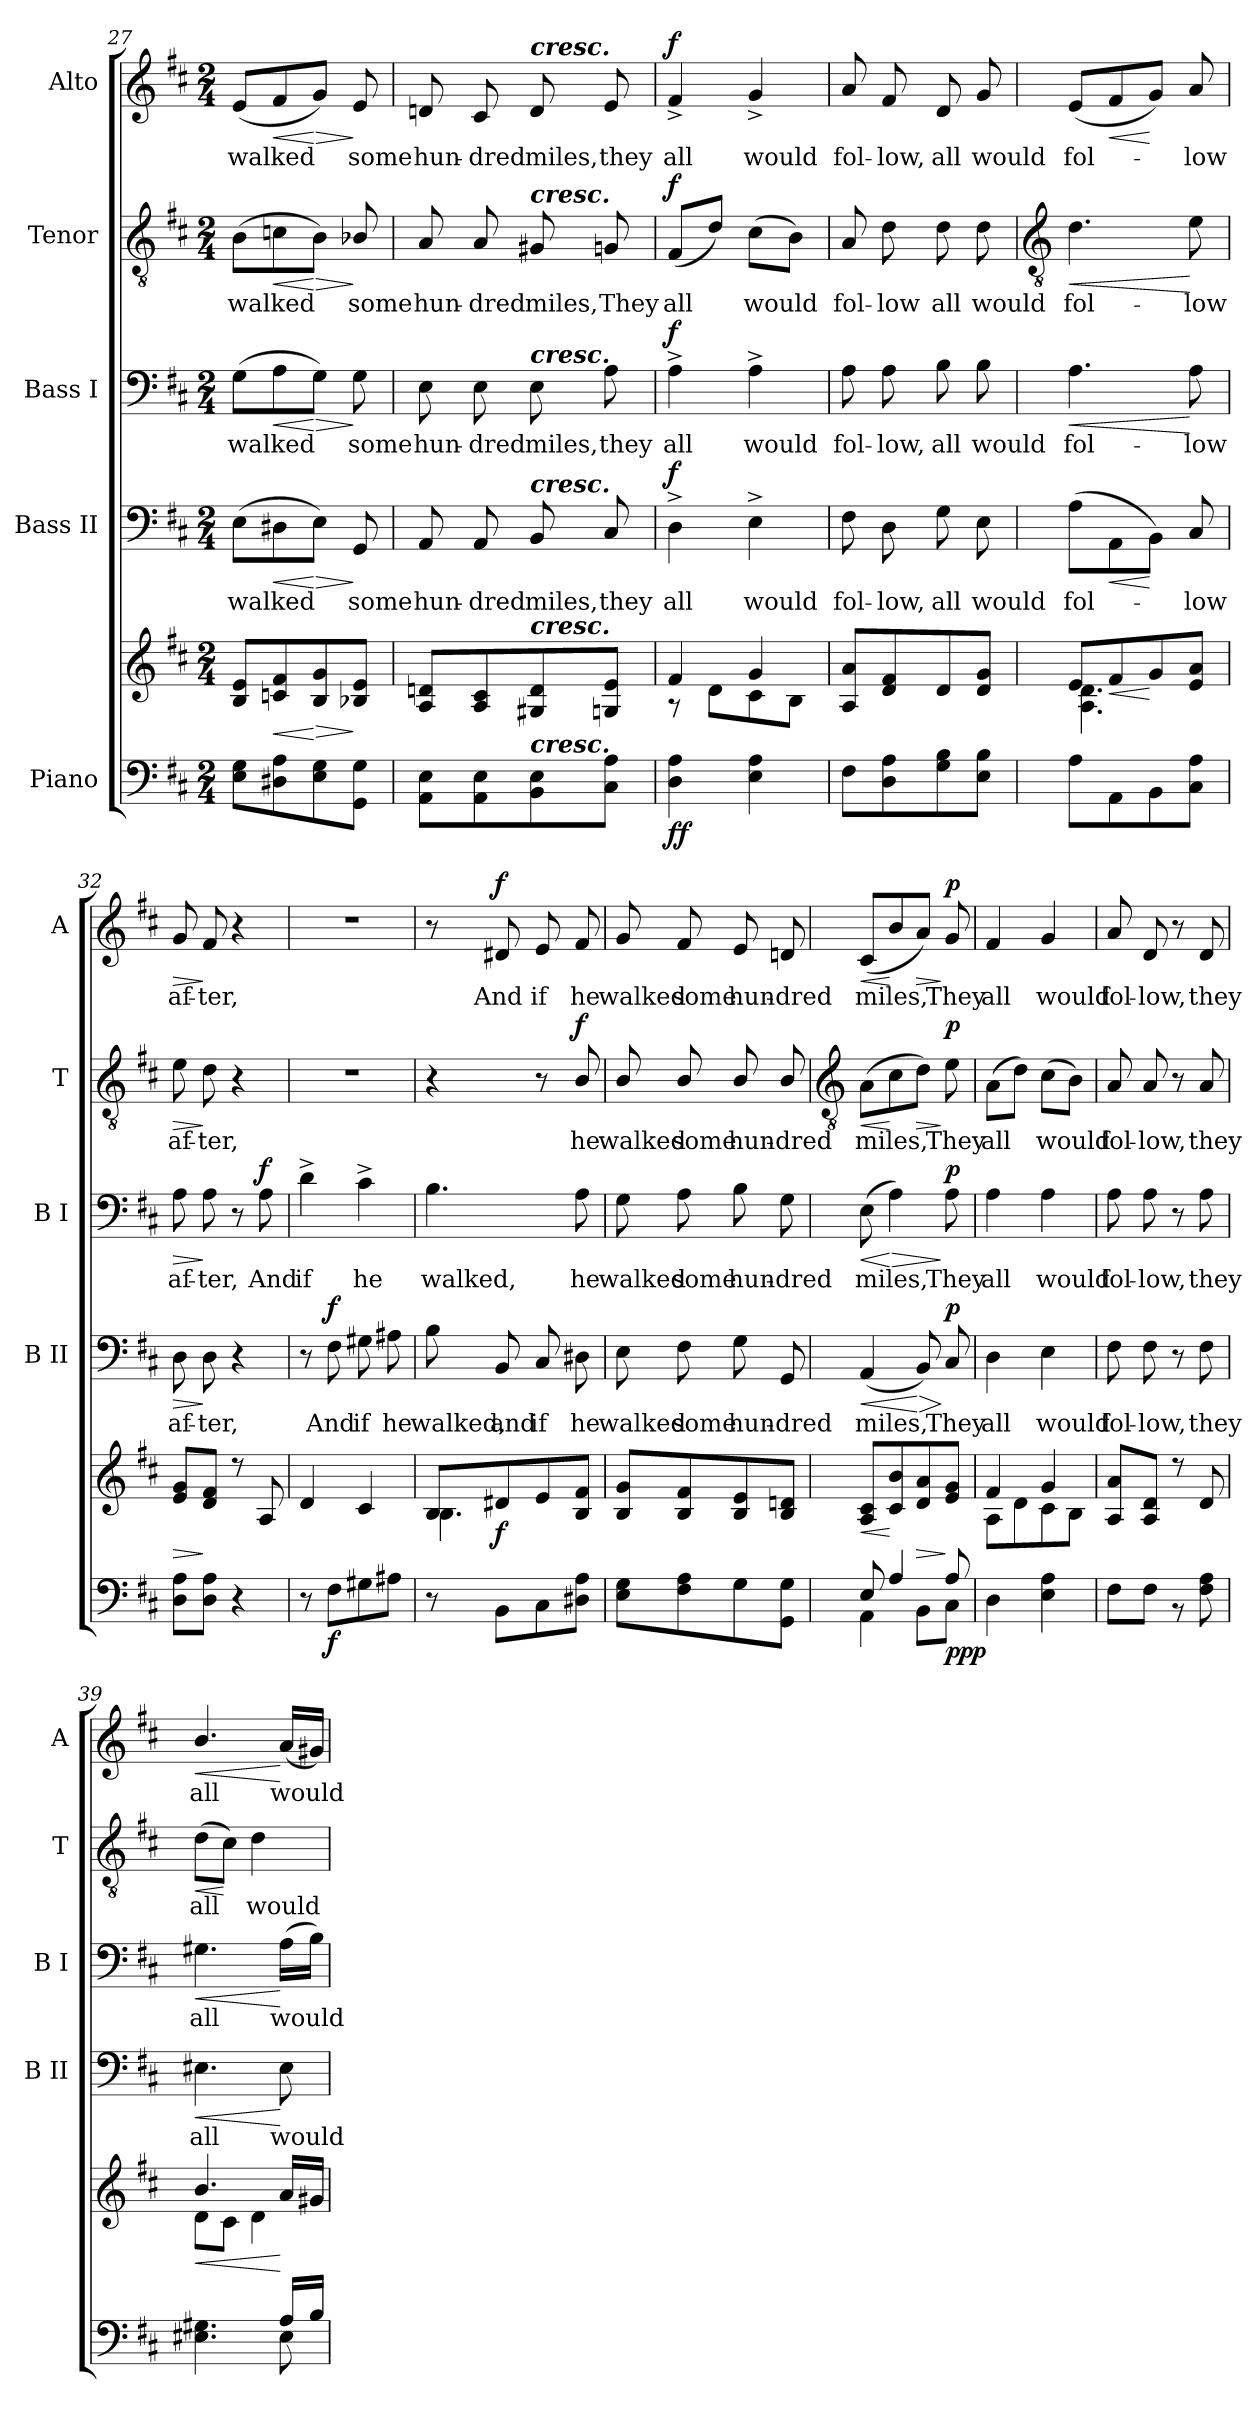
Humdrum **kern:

**kern	**kern	**dynam	**kern	**text	**dynam	**kern	**text	**dynam	**kern	**text	**dynam	**kern	**text	**dynam
*part5	*part5	*part5	*part4	*part4	*part4	*part3	*part3	*part3	*part2	*part2	*part2	*part1	*part1	*part1
*staff6	*staff5	*staff5/6	*staff4	*staff4	*staff4	*staff3	*staff3	*staff3	*staff2	*staff2	*staff2	*staff1	*staff1	*staff1
*I"Piano	*	*	*I"Bass II	*	*	*I"Bass I	*	*	*I"Tenor	*	*	*I"Alto	*	*
*	*	*	*I'B II	*	*	*I'B I	*	*	*I'T	*	*	*I'A	*	*
*clefF4	*clefG2	*	*clefF4	*	*	*clefF4	*	*	*clefGv2	*	*	*clefG2	*	*
*k[f#c#]	*k[f#c#]	*	*k[f#c#]	*	*	*k[f#c#]	*	*	*k[f#c#]	*	*	*k[f#c#]	*	*
*D:	*D:	*	*D:	*	*	*D:	*	*	*D:	*	*	*D:	*	*
*M2/4	*M2/4	*	*M2/4	*	*	*M2/4	*	*	*M2/4	*	*	*M2/4	*	*
=27	=27	=27	=27	=27	=27	=27	=27	=27	=27	=27	=27	=27	=27	=27
*	*^	*	*	*	*	*	*	*	*	*	*	*	*	*
!	!	!LO:N:vis=1	!	!	!LO:LY:b	!	!	!LO:LY:b	!	!	!LO:LY:b	!	!	!LO:LY:b	!
8E 8GL	8B 8eL	2ryy	.	(>8EL	walked	.	(>8GL	walked	.	(>8BL	walked	.	(<8eL	walked	.
!	!	!	!LO:HP:b	!	!	!LO:HP:b	!	!	!LO:HP:b	!	!	!LO:HP:b	!	!	!LO:HP:b
8D#X 8A	8cn 8f#	.	<	8D#X	.	<	8A	.	<	8cn	.	<	8f#	.	<
!	!	!	!LO:HP:n=1:b	!	!	!LO:HP:n=1:b	!	!	!LO:HP:n=1:b	!	!	!LO:HP:n=1:b	!	!	!LO:HP:n=1:b
8E 8G	8B 8g	.	[ >	8EJ)	.	[ >	8GJ)	.	[ >	8BJ)	.	[ >	8gJ)	.	[ >
!	!	!	!	!	!LO:LY:b	!	!	!LO:LY:b	!	!	!LO:LY:b	!	!	!LO:LY:b	!
8GG 8GJ	8B-X 8eJ	.	]	8GG	some	]	8G	some	]	8B-X/	some	]	8e	some	]
=28	=28	=28	=28	=28	=28	=28	=28	=28	=28	=28	=28	=28	=28	=28	=28
!	!	!LO:N:vis=1	!	!	!LO:LY:b	!	!	!LO:LY:b	!	!	!LO:LY:b	!	!	!LO:LY:b	!
8AA 8EL	8A 8dnL	2ryy	.	8AA	hun-	.	8E	hun-	.	8A	hun-	.	8dn	hun-	.
!	!	!	!	!	!LO:LY:b	!	!	!LO:LY:b	!	!	!LO:LY:b	!	!	!LO:LY:b	!
8AA 8E	8A 8c#	.	.	8AA	-dred	.	8E	-dred	.	8A	-dred	.	8c#	-dred	.
!	!	!	!	!	!	!	!	!	!	!	!	!	!LO:TX:a:Bi:t=cresc.	!	!
!	!	!	!	!	!	!	!	!	!	!LO:TX:a:Bi:t=cresc.	!	!	!	!	!
!	!	!	!	!	!	!	!LO:TX:a:Bi:t=cresc.	!	!	!	!	!	!	!	!
!	!	!	!	!LO:TX:a:Bi:t=cresc.	!	!	!	!	!	!	!	!	!	!	!
!	!LO:TX:a:Bi:t=cresc.	!	!	!	!	!	!	!	!	!	!	!	!	!	!
!LO:TX:a:Bi:t=cresc.	!	!	!	!	!	!	!	!	!	!	!	!	!	!	!
!	!	!	!	!	!LO:LY:b	!	!	!LO:LY:b	!	!	!LO:LY:b	!	!	!LO:LY:b	!
8BB 8E	8G#X 8d	.	.	8BB	miles,	.	8E	miles,	.	8G#X	miles,	.	8d	miles,	.
!	!	!	!	!	!LO:LY:b	!	!	!LO:LY:b	!	!	!LO:LY:b	!	!	!LO:LY:b	!
8C# 8AJ	8Gn 8eJ	.	.	8C#	they	.	8A	they	.	8Gn	They	.	8e	they	.
=29	=29	=29	=29	=29	=29	=29	=29	=29	=29	=29	=29	=29	=29	=29	=29
!	!	!	!LO:DY:b=2	!	!LO:LY:b	!	!	!LO:LY:b	!	!	!LO:LY:b	!	!	!LO:LY:b	!
!	!	!	!LO:DY:n=1:b	!	!	!LO:DY:b	!	!	!LO:DY:b	!	!	!LO:DY:b	!	!	!LO:DY:b
4D 4A	4f#	8r	f f	4D^	all	f	4A^	all	f	(8F#L	all	f	4f#^	all	f
.	.	8d\L	.	.	.	.	.	.	.	8dJ)	.	.	.	.	.
!	!	!	!	!	!LO:LY:b	!	!	!LO:LY:b	!	!	!LO:LY:b	!	!	!LO:LY:b	!
4E 4A	4g	8c#\	.	4E^	would	.	4A^	would	.	(>8c#L	would	.	4g^	would	.
.	.	8B\J	.	.	.	.	.	.	.	8BJ)	.	.	.	.	.
=30	=30	=30	=30	=30	=30	=30	=30	=30	=30	=30	=30	=30	=30	=30	=30
!	!	!LO:N:vis=1	!	!	!LO:LY:b	!	!	!LO:LY:b	!	!	!LO:LY:b	!	!	!LO:LY:b	!
8F#L	8A 8aL	2ryy	.	8F#	fol-	.	8A	fol-	.	8A	fol-	.	8a	fol-	.
!	!	!	!	!	!LO:LY:b	!	!	!LO:LY:b	!	!	!LO:LY:b	!	!	!LO:LY:b	!
8D 8A	8d 8f#	.	.	8D	-low,	.	8A	-low,	.	8d	-low	.	8f#	-low,	.
!	!	!	!	!	!LO:LY:b	!	!	!LO:LY:b	!	!	!LO:LY:b	!	!	!LO:LY:b	!
8G 8B	8d	.	.	8G	all	.	8B	all	.	8d	all	.	8d	all	.
!	!	!	!	!	!LO:LY:b	!	!	!LO:LY:b	!	!	!LO:LY:b	!	!	!LO:LY:b	!
8E 8BJ	8d 8gJ	.	.	8E	would	.	8B	would	.	8d	would	.	8g	would	.
!!LO:LB:g=z
=31	=31	=31	=31	=31	=31	=31	=31	=31	=31	=31	=31	=31	=31	=31	=31
*	*	*	*	*	*	*	*	*	*	*clefGv2	*	*	*	*	*
!	!	!	!	!	!LO:LY:b	!	!	!LO:LY:b	!LO:HP:b	!	!LO:LY:b	!LO:HP:b	!	!LO:LY:b	!
8AL	8eL	4.A\ 4.d\	.	(>8AL	fol-	.	4.A	fol-	<	4.d	fol-	<	(<8eL	fol-	.
!	!	!	!LO:HP:b	!	!	!LO:HP:b	!	!	!	!	!	!	!	!	!LO:HP:b
8AA	8f#	.	<	8AA	.	<	.	.	.	.	.	.	8f#	.	<
8BB	8g	.	[	8BBJ)	.	[	.	.	.	.	.	.	8gJ)	.	[
!	!	!	!	!	!LO:LY:b	!	!	!LO:LY:b	!	!	!LO:LY:b	!	!	!LO:LY:b	!
8C# 8AJ	8e 8aJ	8ryy	.	8C#	low	.	8A	-low	[	8e	-low	[	8a	low	.
=32	=32	=32	=32	=32	=32	=32	=32	=32	=32	=32	=32	=32	=32	=32	=32
!	!	!	!LO:HP:b	!	!LO:LY:b	!LO:HP:b	!	!LO:LY:b	!LO:HP:b	!	!LO:LY:b	!LO:HP:b	!	!LO:LY:b	!LO:HP:b
8D 8AL	8e 8gL	2ryy	>	8D	af-	>	8A	af-	>	8e	af-	>	8g	af-	>
!	!	!	!	!	!LO:LY:b	!	!	!LO:LY:b	!	!	!LO:LY:b	!	!	!LO:LY:b	!
8D 8AJ	8d 8f#J	.	]	8D	-ter,	]	8A	-ter,	]	8d	-ter,	]	8f#	-ter,	]
4r	8r	.	.	4r	.	.	8r	.	.	4r	.	.	4r	.	.
!	!	!	!	!	!	!	!	!LO:LY:b	!LO:DY:b	!	!	!	!	!	!
.	8A	.	.	.	.	.	8A	And	f	.	.	.	.	.	.
=33	=33	=33	=33	=33	=33	=33	=33	=33	=33	=33	=33	=33	=33	=33	=33
!	!	!	!	!	!	!	!	!LO:LY:b	!	!LO:N:vis=1	!	!	!	!	!
8r	4d	2ryy	.	8r	.	.	4d^	if	.	2r	.	.	2r	.	.
!	!	!	!LO:DY:b=2	!	!LO:LY:b	!LO:DY:b	!	!	!	!	!	!	!	!	!
8F#L	.	.	f	8F#	And	f	.	.	.	.	.	.	.	.	.
!	!	!	!	!	!LO:LY:b	!	!	!LO:LY:b	!	!	!	!	!	!	!
8G#X	4c#	.	.	8G#X	if	.	4c#^	he	.	.	.	.	.	.	.
!	!	!	!	!	!LO:LY:b	!	!	!	!	!	!	!	!	!	!
8A#XJ	.	.	.	8A#X	he	.	.	.	.	.	.	.	.	.	.
=34	=34	=34	=34	=34	=34	=34	=34	=34	=34	=34	=34	=34	=34	=34	=34
!	!	!	!	!	!LO:LY:b	!	!	!LO:LY:b	!	!	!	!	!	!	!
8r	8BL	4.B\	.	8B	walked,	.	4.B	walked,	.	4r	.	.	8r	.	.
!	!	!	!LO:DY:b	!	!LO:LY:b	!	!	!	!	!	!	!	!	!LO:LY:b	!LO:DY:b
8BBL	8d#X	.	f	8BB	and	.	.	.	.	.	.	.	8d#X	And	f
!	!	!	!	!	!LO:LY:b	!	!	!	!	!	!	!	!	!LO:LY:b	!
8C#	8e	.	.	8C#	if	.	.	.	.	8r	.	.	8e	if	.
!	!	!	!	!	!LO:LY:b	!	!	!LO:LY:b	!	!	!LO:LY:b	!LO:DY:b	!	!LO:LY:b	!
8D#X 8AJ	8B 8f#J	8ryy	.	8D#X	he	.	8A	he	.	8B/	he	f	8f#	he	.
=35	=35	=35	=35	=35	=35	=35	=35	=35	=35	=35	=35	=35	=35	=35	=35
!	!	!	!	!	!LO:LY:b	!	!	!LO:LY:b	!	!	!LO:LY:b	!	!	!LO:LY:b	!
8E 8GL	8B 8gL	2ryy	.	8E	walked	.	8G	walked	.	8B/	walked	.	8g	walked	.
!	!	!	!	!	!LO:LY:b	!	!	!LO:LY:b	!	!	!LO:LY:b	!	!	!LO:LY:b	!
8F# 8A	8B 8f#	.	.	8F#	some	.	8A	some	.	8B/	some	.	8f#	some	.
!	!	!	!	!	!LO:LY:b	!	!	!LO:LY:b	!	!	!LO:LY:b	!	!	!LO:LY:b	!
8G	8B 8e	.	.	8G	hun-	.	8B	hun-	.	8B/	hun-	.	8e	hun-	.
!	!	!	!	!	!LO:LY:b	!	!	!LO:LY:b	!	!	!LO:LY:b	!	!	!LO:LY:b	!
8GG 8GJ	8B 8dnJ	.	.	8GG	-dred	.	8G	-dred	.	8B/	-dred	.	8dn	-dred	.
!!LO:LB:g=z
=36	=36	=36	=36	=36	=36	=36	=36	=36	=36	=36	=36	=36	=36	=36	=36
*	*	*	*	*	*	*	*	*	*	*clefGv2	*	*	*	*	*
*^	*	*	*	*	*	*	*	*	*	*	*	*	*	*	*
!	!	!	!	!LO:HP:b	!	!LO:LY:b	!LO:HP:b	!	!LO:LY:b	!LO:HP:b	!	!LO:LY:b	!LO:HP:b	!	!LO:LY:b	!LO:HP:b
8E/	4AA\	8A 8c#L	2ryy	<	(<4AA	miles,	<	(>8E	miles,	<	(>8AL	miles,	<	(<8c#L	miles,	<
!	!	!	!	!	!	!	!	!	!	!LO:HP:n=1:b	!	!	!	!	!	!
4A/	.	8c# 8b	.	[	.	.	.	4A)	.	[ >	8c#	.	[	8b	.	[
!	!	!	!	!LO:HP:b	!	!	!LO:HP:n=1:b	!	!	!	!	!	!LO:HP:b	!	!	!LO:HP:b
.	8BB\L	8d 8a	.	>	8BB)	.	[ >	.	.	.	8dJ)	.	>	8aJ)	.	>
!	!	!	!	!LO:DY:n=1:b=2	!	!LO:LY:b	!	!	!LO:LY:b	!	!	!LO:LY:b	!	!	!LO:LY:b	!
!	!	!	!	!LO:DY:n=2:b=2	!	!	!	!	!	!	!	!	!	!	!	!
!	!	!	!	!LO:DY:n=3:b	!	!	!LO:DY:n=1:b	!	!	!LO:DY:n=1:b	!	!	!LO:DY:n=1:b	!	!	!LO:DY:n=1:b
8A/	8C#\J	8e 8gJ	.	] p p p	8C#	They	] p	8A	They	] p	8e	They	] p	8g	They	] p
=37	=37	=37	=37	=37	=37	=37	=37	=37	=37	=37	=37	=37	=37	=37	=37	=37
!LO:N:vis=1	!	!	!	!	!	!LO:LY:b	!	!	!LO:LY:b	!	!	!LO:LY:b	!	!	!LO:LY:b	!
2ryy	4D\	4f#	8A\L	.	4D	all	.	4A	all	.	(>8AL	all	.	4f#	all	.
.	.	.	8d\	.	.	.	.	.	.	.	8dJ)	.	.	.	.	.
!	!	!	!	!	!	!LO:LY:b	!	!	!LO:LY:b	!	!	!LO:LY:b	!	!	!LO:LY:b	!
.	4E\ 4A\	4g	8c#\	.	4E	would	.	4A	would	.	(>8c#L	would	.	4g	would	.
.	.	.	8B\J	.	.	.	.	.	.	.	8BJ)	.	.	.	.	.
=38	=38	=38	=38	=38	=38	=38	=38	=38	=38	=38	=38	=38	=38	=38	=38	=38
!LO:N:vis=1	!	!	!	!	!	!LO:LY:b	!	!	!LO:LY:b	!	!	!LO:LY:b	!	!	!LO:LY:b	!
2ryy	8F#\L	8A 8aL	2ryy	.	8F#	fol-	.	8A	fol-	.	8A	fol-	.	8a	fol-	.
!	!	!	!	!	!	!LO:LY:b	!	!	!LO:LY:b	!	!	!LO:LY:b	!	!	!LO:LY:b	!
.	8F#\J	8A 8dJ	.	.	8F#	-low,	.	8A	-low,	.	8A	-low,	.	8d	-low,	.
.	8r	8r	.	.	8r	.	.	8r	.	.	8r	.	.	8r	.	.
!	!	!	!	!	!	!LO:LY:b	!	!	!LO:LY:b	!	!	!LO:LY:b	!	!	!LO:LY:b	!
.	8F#\ 8A\	8d	.	.	8F#	they	.	8A	they	.	8A	they	.	8d	they	.
=39	=39	=39	=39	=39	=39	=39	=39	=39	=39	=39	=39	=39	=39	=39	=39	=39
!	!	!	!	!LO:HP:b	!	!	!	!	!	!	!	!	!	!	!	!
!	!	!	!	!LO:HP:n=1:b	!	!LO:LY:b	!LO:HP:b	!	!	!	!	!	!	!	!	!
!	!	!	!	!	!	!	!LO:HP:n=1:b	!	!LO:LY:b	!LO:HP:b	!	!	!	!	!	!
!	!	!	!	!	!	!	!	!	!	!LO:HP:n=1:b	!	!LO:LY:b	!LO:HP:b	!	!	!
!	!	!	!	!	!	!	!	!	!	!	!	!	!LO:HP:n=1:b	!	!LO:LY:b	!LO:HP:b
!	!	!	!	!	!	!	!	!	!	!	!	!	!	!	!	!LO:HP:n=1:b
4.ryy	4.E#X\ 4.G#X\	4.b/	8d\L	< >	4.E#X	all	< >	4.G#X\	all	< >	(>8dL	all	< >	4.b/	all	< >
.	.	.	8c#\J	.	.	.	.	.	.	.	8c#J)	.	[	.	.	.
!	!	!	!	!	!	!	!	!	!	!	!	!LO:LY:b	!	!	!	!
.	.	.	4d\	.	.	.	.	.	.	.	4d	would	]	.	.	.
!	!	!	!	!	!	!LO:LY:b	!	!	!LO:LY:b	!	!	!	!	!	!LO:LY:b	!
16A/LL	8E#\	16aLL	.	[	8E#	would	[	(>16ALL	would	[	.	.	.	(<16aLL	would	[
16B/JJ	.	16g#XJJ	.	]	.	.	.	16BJJ)	.	]	.	.	.	16g#XJJ)	.	]
*v	*v	*	*	*	*	*	*	*	*	*	*	*	*	*	*	*
*	*v	*v	*	*	*	*	*	*	*	*	*	*	*	*	*
.	.	.	.	.	]	.	.	.	.	.	.	.	.	.
=	=	=	=	=	=	=	=	=	=	=	=	=	=	=
*-	*-	*-	*-	*-	*-	*-	*-	*-	*-	*-	*-	*-	*-	*-
